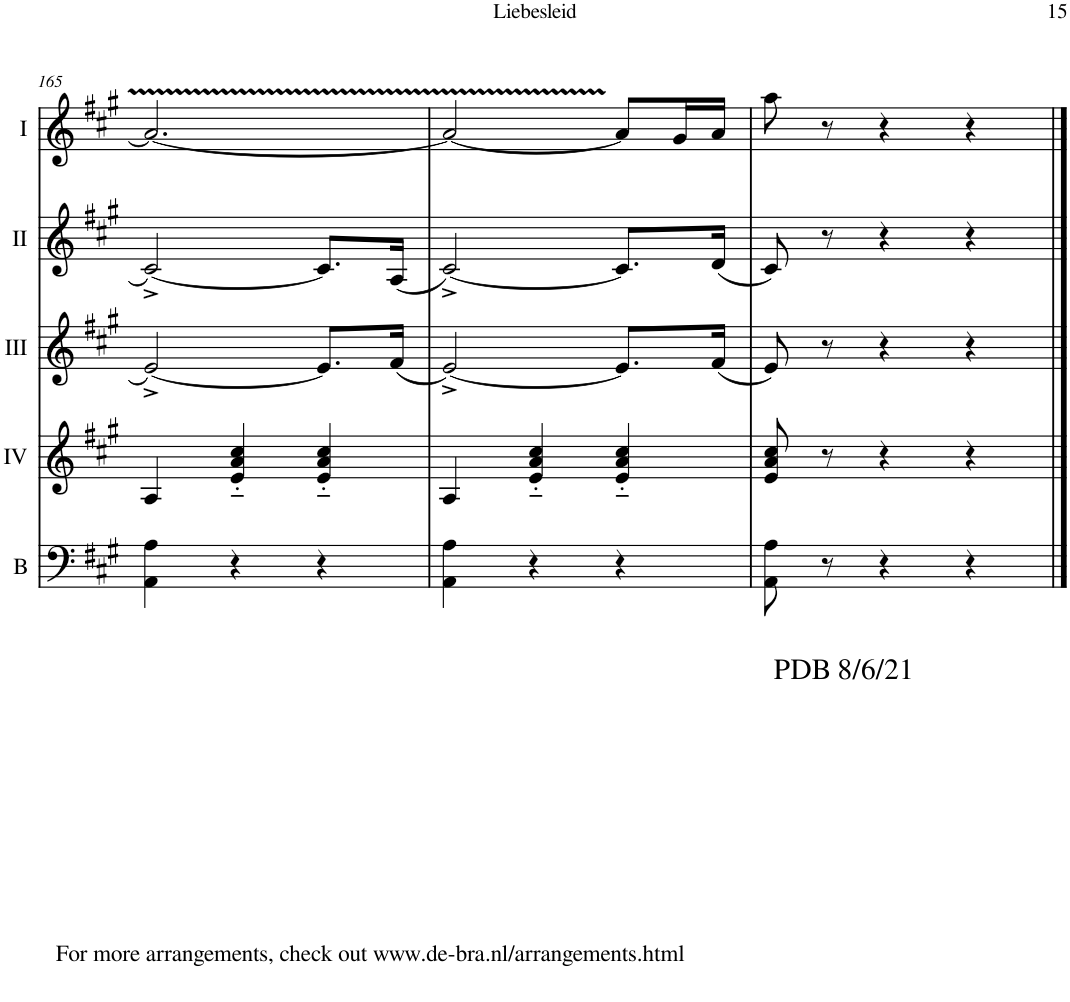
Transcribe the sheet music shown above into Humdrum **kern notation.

**kern	**kern	**kern	**kern	**kern
*part5	*part4	*part3	*part2	*part1
*staff5	*staff4	*staff3	*staff2	*staff1
*I"Bass	*I"Acc. 4	*I"Acc. 3	*I"Acc. 2	*I"Acc. 1
*I'B	*	*	*	*
!!LO:PB:g=z
*clefF4	*clefG2	*clefG2	*clefG2	*clefG2
*Trd7c12	*Trd7c12	*	*	*
*k[f#c#g#]	*k[f#c#g#]	*k[f#c#g#]	*k[f#c#g#]	*k[f#c#g#]
*M3/4	*M3/4	*M3/4	*M3/4	*M3/4
=165	=165	=165	=165	=165
4AA\ 4A\	4A/	[2E^/	[2c#^/	2.a/_
4r	4e/'~ 4a/'~ 4cc#/'~	.	.	.
4r	4e/'~ 4a/'~ 4cc#/'~	8.E/L]	8.c#/L]	.
.	.	(16F#/Jk	(16A/Jk	.
=166	=166	=166	=166	=166
4AA\ 4A\	4A/	[2E^/)	[2c#^/)	2a/_
4r	4e/'~ 4a/'~ 4cc#/'~	.	.	.
4r	4e/'~ 4a/'~ 4cc#/'~	8.E/L]	8.c#/L]	8a/L]
.	.	.	.	16g#/L
.	.	(16F#/Jk	(16d/Jk	16a/JJ
=167	=167	=167	=167	=167
!	!	!	!	!LO:TX:b:t=PDB 8/6/21
!	!	!	!	!LO:TX:b:t=For more arrangements, check out www.de-bra.nl/arrangements.html
8AA\ 8A\	8e/ 8a/ 8cc#/	8E/)	8c#/)	8aa\
8r	8r	8r	8r	8r
4r	4r	4r	4r	4r
4r	4r	4r	4r	4r
==	==	==	==	==
*-	*-	*-	*-	*-
